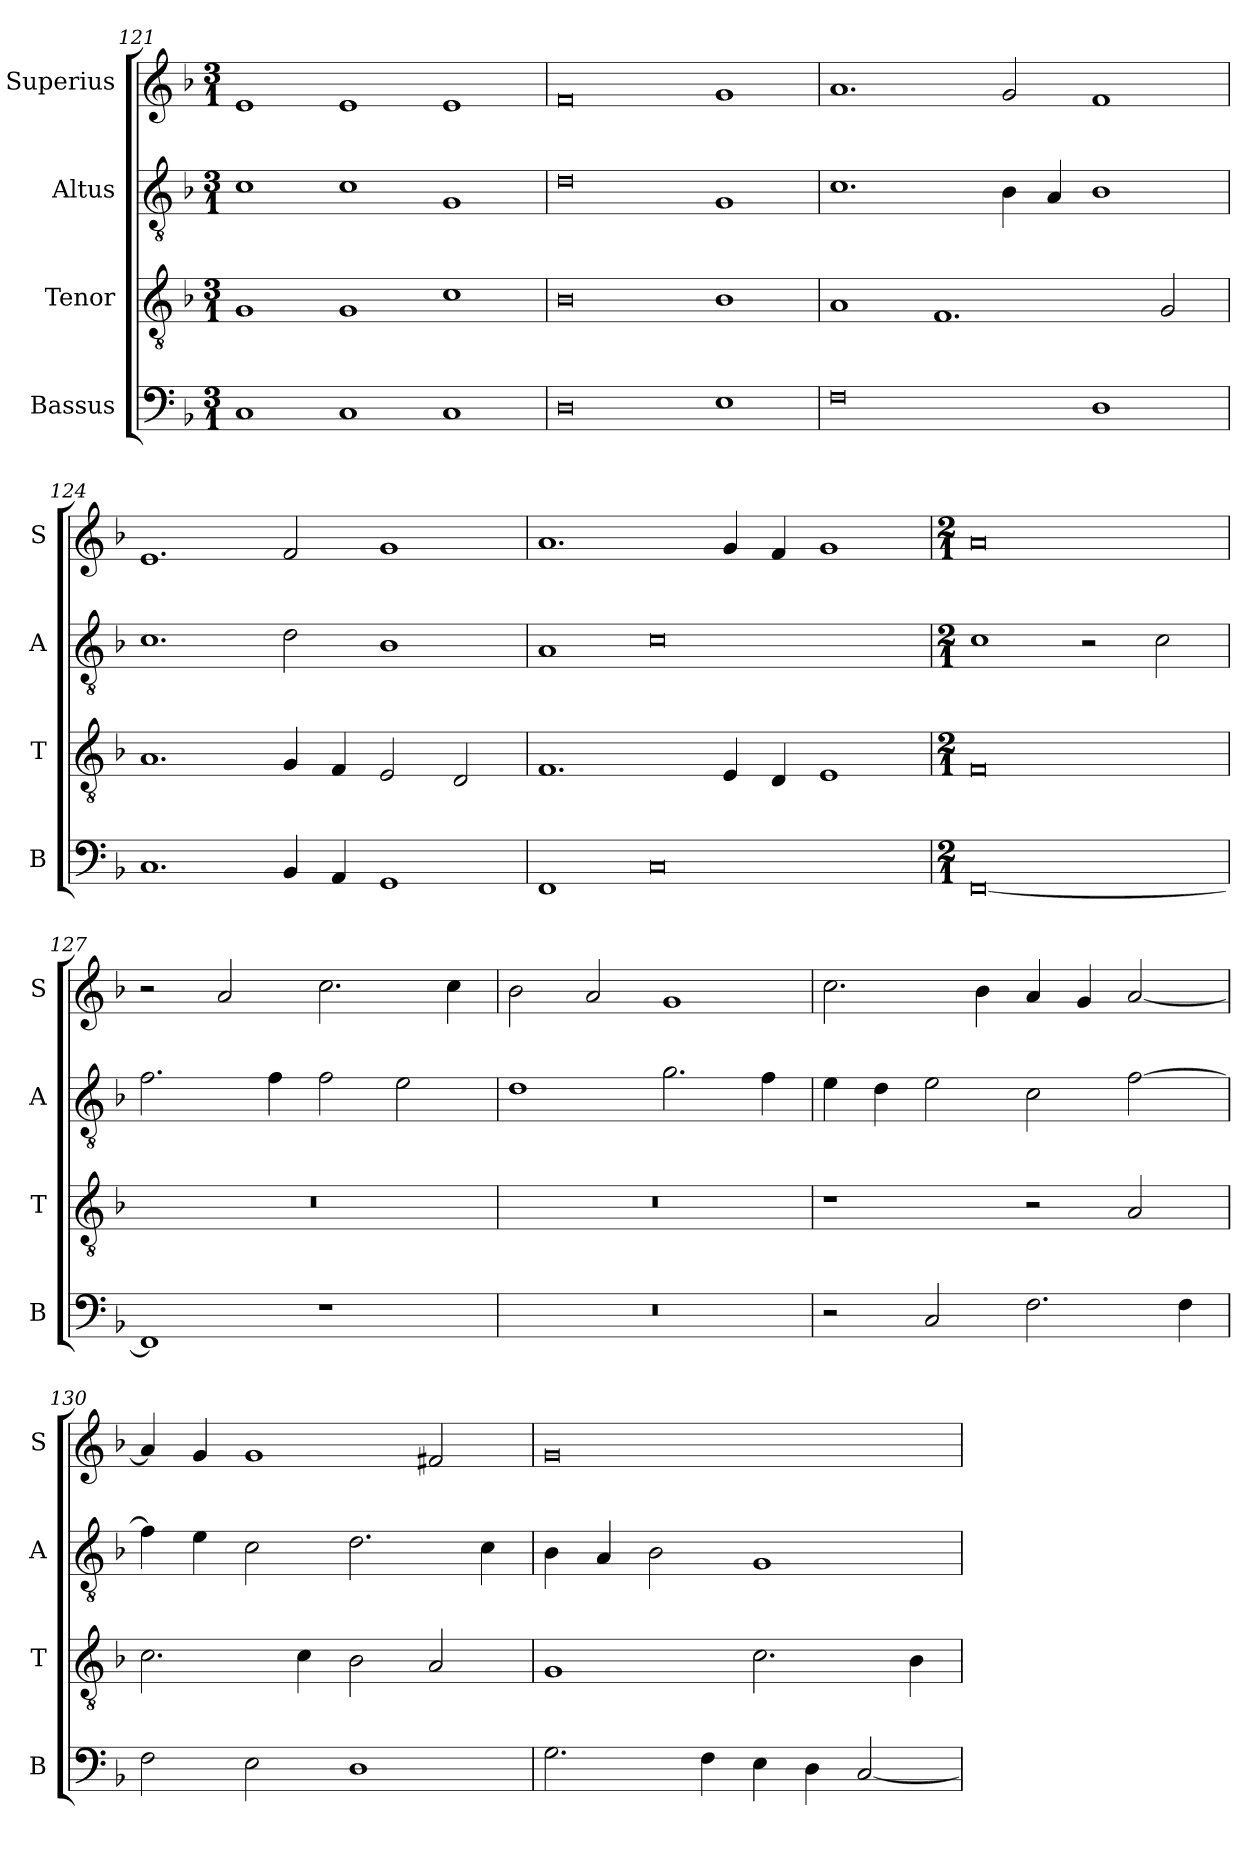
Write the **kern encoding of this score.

**kern	**kern	**kern	**kern
*part4	*part3	*part2	*part1
*staff4	*staff3	*staff2	*staff1
*I"Bassus	*I"Tenor	*I"Altus	*I"Superius
*I'B	*I'T	*I'A	*I'S
*clefF4	*clefGv2	*clefGv2	*clefG2
*k[b-]	*k[b-]	*k[b-]	*k[b-]
*F:	*F:	*F:	*F:
*M3/1	*M3/1	*M3/1	*M3/1
=121	=121	=121	=121
1C	1G	1c	1e
1C	1G	1c	1e
1C	1c	1G	1e
=122	=122	=122	=122
0D	0B-	0d	0f
1E	1B-	1G	1g
=123	=123	=123	=123
0F	1A	1.c	1.a
.	1.F	.	.
.	.	4B-	2g
.	.	4A	.
1D	.	1B-	1f
.	2G	.	.
=124	=124	=124	=124
1.C	1.A	1.c	1.e
4BB-	4G	2d	2f
4AA	4F	.	.
1GG	2E	1B-	1g
.	2D	.	.
=125	=125	=125	=125
1FF	1.F	1A	1.a
0C	.	0c	.
.	4E	.	4g
.	4D	.	4f
.	1E	.	1g
=126	=126	=126	=126
*M2/1	*M2/1	*M2/1	*M2/1
[0FF	0F	1c	0a
.	.	2r	.
.	.	2c	.
=127	=127	=127	=127
1FF]	0r	2.f	2r
.	.	.	2a
.	.	4f	.
1r	.	2f	2.cc
.	.	2e	.
.	.	.	4cc
=128	=128	=128	=128
0r	0r	1d	2b-
.	.	.	2a
.	.	2.g	1g
.	.	4f	.
=129	=129	=129	=129
2r	1r	4e	2.cc
.	.	4d	.
2C	.	2e	.
.	.	.	4b-
2.F	2r	2c	4a
.	.	.	4g
.	2A	[2f	[2a
4F	.	.	.
=130	=130	=130	=130
2F	2.c	4f]	4a]
.	.	4e	4g
2E	.	2c	1g
.	4c	.	.
1D	2B-	2.d	.
.	2A	.	2f#X
.	.	4c	.
=131	=131	=131	=131
2.G	1G	4B-	0g
.	.	4A	.
.	.	2B-	.
4F	.	.	.
4E	2.c	1G	.
4D	.	.	.
[2C	.	.	.
.	4B-	.	.
=	=	=	=
*-	*-	*-	*-
